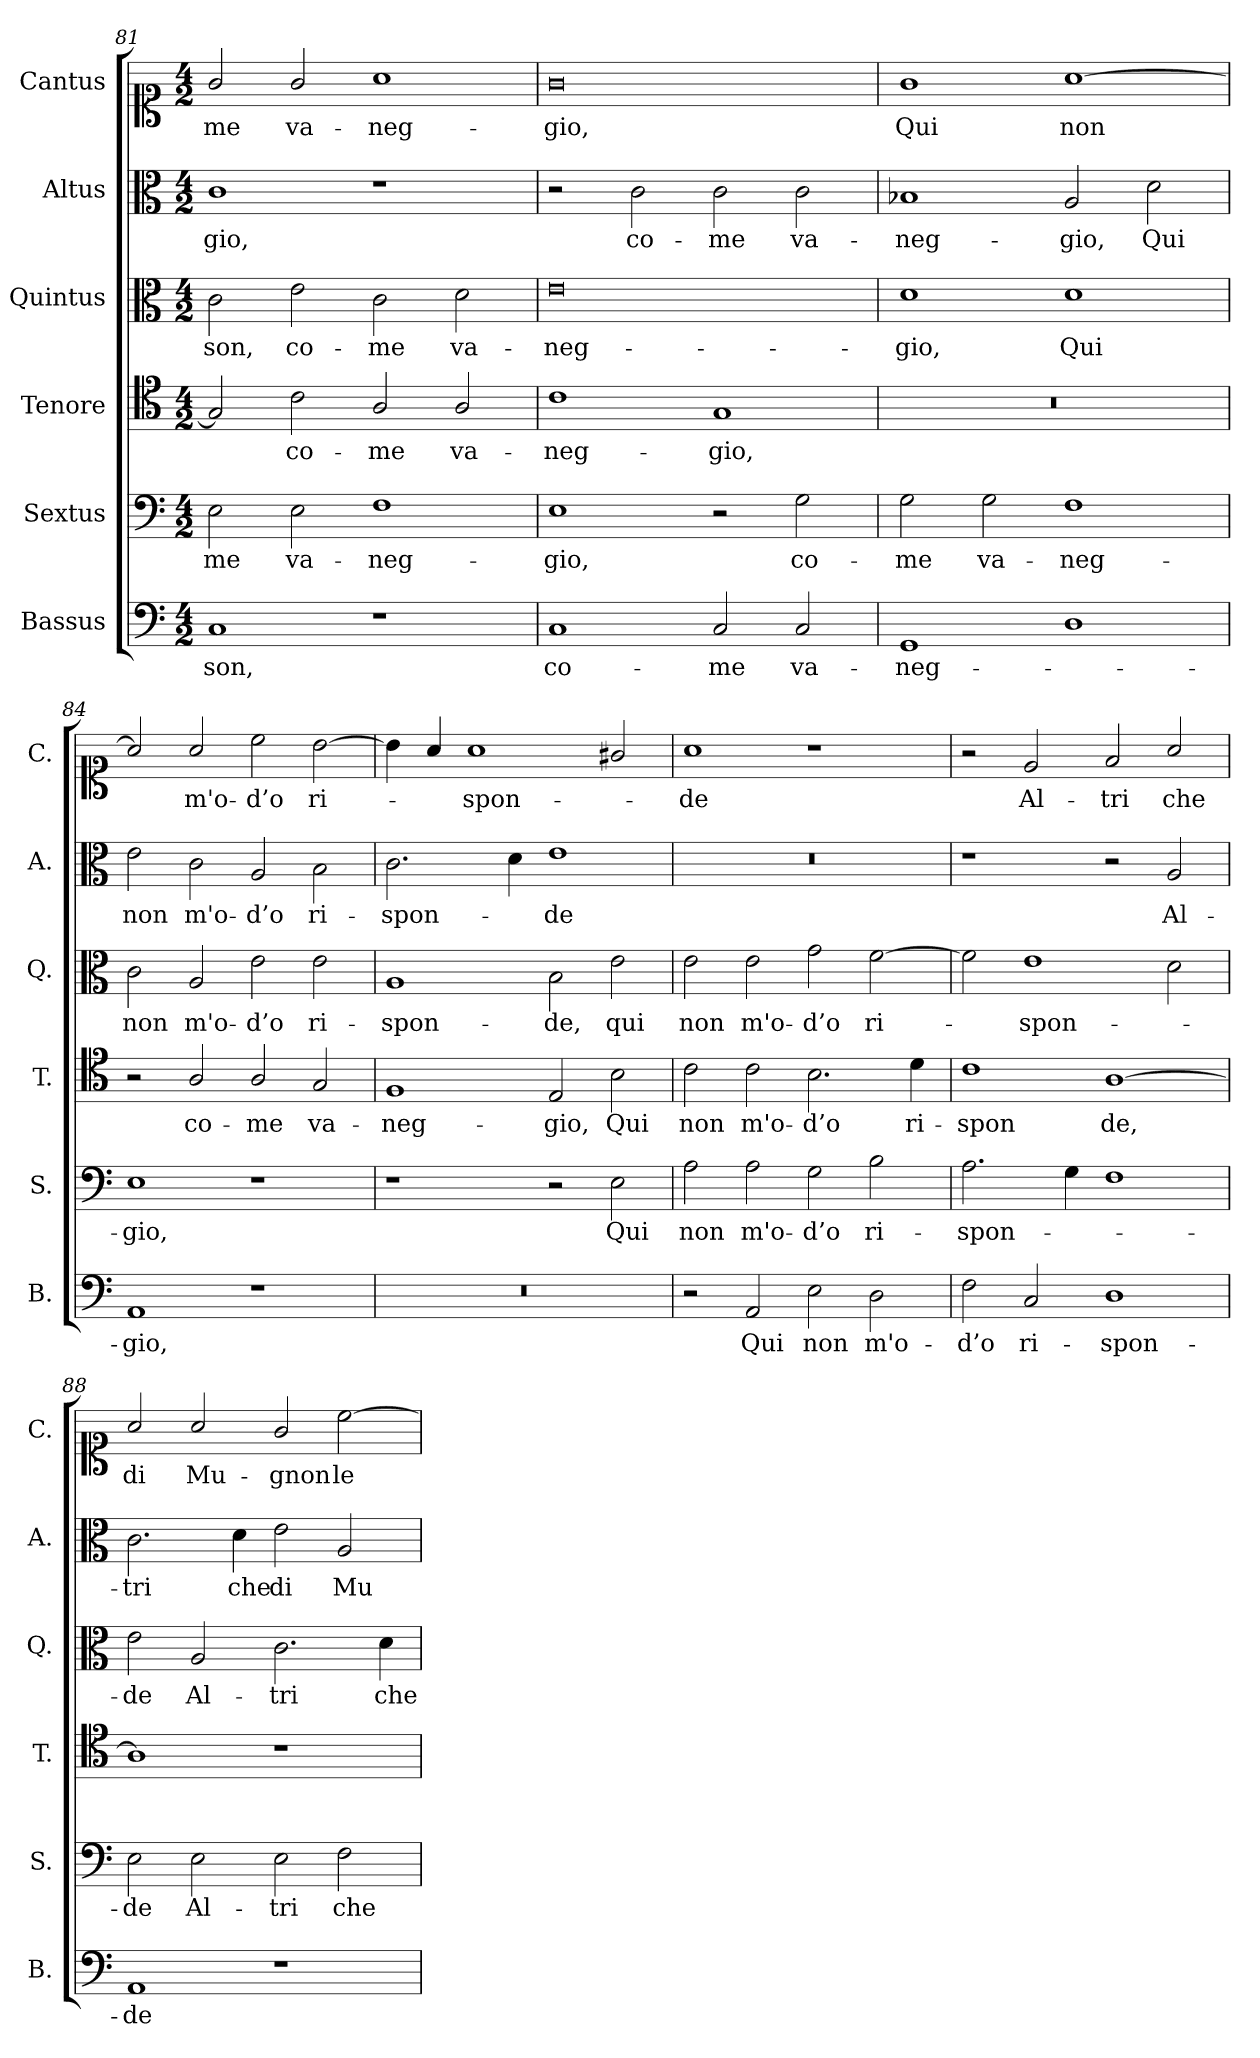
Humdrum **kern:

**kern	**text	**kern	**text	**kern	**text	**kern	**text	**kern	**text	**kern	**text
*part6	*part6	*part5	*part5	*part4	*part4	*part3	*part3	*part2	*part2	*part1	*part1
*staff6	*staff6	*staff5	*staff5	*staff4	*staff4	*staff3	*staff3	*staff2	*staff2	*staff1	*staff1
*I"Bassus	*	*I"Sextus	*	*I"Tenore	*	*I"Quintus	*	*I"Altus	*	*I"Cantus	*
*I'B.	*	*I'S.	*	*I'T.	*	*I'Q.	*	*I'A.	*	*I'C.	*
*clefF4	*	*clefF4	*	*clefC4	*	*clefC3	*	*clefC3	*	*clefC1	*
*k[]	*	*k[]	*	*k[]	*	*k[]	*	*k[]	*	*k[]	*
*M4/2	*	*M4/2	*	*M4/2	*	*M4/2	*	*M4/2	*	*M4/2	*
=81	=81	=81	=81	=81	=81	=81	=81	=81	=81	=81	=81
!	!LO:LY:b	!	!LO:LY:b	!	!	!	!LO:LY:b	!	!LO:LY:b	!	!LO:LY:b
1C	son,	2E\	-me	2G/]	.	2c\	son,	1c	-gio,	2g/	-me
!	!	!	!LO:LY:b	!	!LO:LY:b	!	!LO:LY:b	!	!	!	!LO:LY:b
.	.	2E\	va-	2c\	co-	2e\	co-	.	.	2g/	va-
!	!	!	!LO:LY:b	!	!LO:LY:b	!	!LO:LY:b	!	!	!	!LO:LY:b
1r	.	1F	-neg-	2A/	-me	2c\	-me	1r	.	1a	-neg-
!	!	!	!	!	!LO:LY:b	!	!LO:LY:b	!	!	!	!
.	.	.	.	2A/	va-	2d\	va-	.	.	.	.
=82	=82	=82	=82	=82	=82	=82	=82	=82	=82	=82	=82
!	!LO:LY:b	!	!LO:LY:b	!	!LO:LY:b	!	!LO:LY:b	!	!	!	!LO:LY:b
1C	co-	1E	-gio,	1c	-neg-	0e	-neg-	2r	.	0g	-gio,
!	!	!	!	!	!	!	!	!	!LO:LY:b	!	!
.	.	.	.	.	.	.	.	2c\	co-	.	.
!	!LO:LY:b	!	!	!	!LO:LY:b	!	!	!	!LO:LY:b	!	!
2C/	-me	2r	.	1G	-gio,	.	.	2c\	-me	.	.
!	!LO:LY:b	!	!LO:LY:b	!	!	!	!	!	!LO:LY:b	!	!
2C/	va-	2G\	co-	.	.	.	.	2c\	va-	.	.
!!LO:PB:g=z
=83	=83	=83	=83	=83	=83	=83	=83	=83	=83	=83	=83
!	!LO:LY:b	!	!LO:LY:b	!	!	!	!LO:LY:b	!	!LO:LY:b	!	!LO:LY:b
1GG	-neg-	2G\	-me	0r	.	1d	-gio,	1B-X	-neg-	1g	Qui
!	!	!	!LO:LY:b	!	!	!	!	!	!	!	!
.	.	2G\	va-	.	.	.	.	.	.	.	.
!	!	!	!LO:LY:b	!	!	!	!LO:LY:b	!	!LO:LY:b	!	!LO:LY:b
1D	.	1F	-neg-	.	.	1d	Qui	2A/	-gio,	[1a	non
!	!	!	!	!	!	!	!	!	!LO:LY:b	!	!
.	.	.	.	.	.	.	.	2d\	Qui	.	.
=84	=84	=84	=84	=84	=84	=84	=84	=84	=84	=84	=84
!	!LO:LY:b	!	!LO:LY:b	!	!	!	!LO:LY:b	!	!LO:LY:b	!	!
1AA	-gio,	1E	-gio,	2r	.	2c\	non	2e\	non	2a/]	.
!	!	!	!	!	!LO:LY:b	!	!LO:LY:b	!	!LO:LY:b	!	!LO:LY:b
.	.	.	.	2A/	co-	2A/	m'o-	2c\	m'o-	2a/	m'o-
!	!	!	!	!	!LO:LY:b	!	!LO:LY:b	!	!LO:LY:b	!	!LO:LY:b
1r	.	1r	.	2A/	-me	2e\	-d’o	2A/	-d’o	2cc\	-d’o
!	!	!	!	!	!LO:LY:b	!	!LO:LY:b	!	!LO:LY:b	!	!LO:LY:b
.	.	.	.	2G/	va-	2e\	ri-	2B\	ri-	[2b\	ri-
=85	=85	=85	=85	=85	=85	=85	=85	=85	=85	=85	=85
!	!	!	!	!	!LO:LY:b	!	!LO:LY:b	!	!LO:LY:b	!	!
0r	.	1r	.	1F	-neg-	1A	-spon-	2.c\	-spon-	4b\]	.
.	.	.	.	.	.	.	.	.	.	4a/	.
!	!	!	!	!	!	!	!	!	!	!	!LO:LY:b
.	.	.	.	.	.	.	.	.	.	1a	-spon-
.	.	.	.	.	.	.	.	4d\	.	.	.
!	!	!	!	!	!LO:LY:b	!	!LO:LY:b	!	!LO:LY:b	!	!
.	.	2r	.	2E/	-gio,	2B\	-de,	1e	-de	.	.
!	!	!	!LO:LY:b	!	!LO:LY:b	!	!LO:LY:b	!	!	!	!
.	.	2E\	Qui	2B\	Qui	2e\	qui	.	.	2g#X/	.
=86	=86	=86	=86	=86	=86	=86	=86	=86	=86	=86	=86
!	!	!	!LO:LY:b	!	!LO:LY:b	!	!LO:LY:b	!	!	!	!LO:LY:b
2r	.	2A\	non	2c\	non	2e\	non	0r	.	1a	-de
!	!LO:LY:b	!	!LO:LY:b	!	!LO:LY:b	!	!LO:LY:b	!	!	!	!
2AA/	Qui	2A\	m'o-	2c\	m'o-	2e\	m'o-	.	.	.	.
!	!LO:LY:b	!	!LO:LY:b	!	!LO:LY:b	!	!LO:LY:b	!	!	!	!
2E\	non	2G\	-d’o	2.B\	-d’o	2g\	-d’o	.	.	1r	.
!	!LO:LY:b	!	!LO:LY:b	!	!	!	!LO:LY:b	!	!	!	!
2D\	m'o-	2B\	ri-	.	.	[2f\	ri-	.	.	.	.
!	!	!	!	!	!LO:LY:b	!	!	!	!	!	!
.	.	.	.	4d\	ri-	.	.	.	.	.	.
!!LO:LB:g=z
=87	=87	=87	=87	=87	=87	=87	=87	=87	=87	=87	=87
!	!LO:LY:b	!	!LO:LY:b	!	!LO:LY:b	!	!	!	!	!	!
2F\	-d’o	2.A\	-spon-	1c	-spon	2f\]	.	1r	.	2r	.
!	!LO:LY:b	!	!	!	!	!	!LO:LY:b	!	!	!	!LO:LY:b
2C/	ri-	.	.	.	.	1e	-spon-	.	.	2e/	Al-
.	.	4G\	.	.	.	.	.	.	.	.	.
!	!LO:LY:b	!	!	!	!LO:LY:b	!	!	!	!	!	!LO:LY:b
1D	spon-	1F	.	[1A	de,	.	.	2r	.	2f/	-tri
!	!	!	!	!	!	!	!	!	!LO:LY:b	!	!LO:LY:b
.	.	.	.	.	.	2d\	.	2A/	Al-	2a/	che
=88	=88	=88	=88	=88	=88	=88	=88	=88	=88	=88	=88
!	!LO:LY:b	!	!LO:LY:b	!	!	!	!LO:LY:b	!	!LO:LY:b	!	!LO:LY:b
1AA	-de	2E\	-de	1A]	.	2e\	-de	2.c\	-tri	2a/	di
!	!	!	!LO:LY:b	!	!	!	!LO:LY:b	!	!	!	!LO:LY:b
.	.	2E\	Al-	.	.	2A/	Al-	.	.	2a/	Mu-
!	!	!	!	!	!	!	!	!	!LO:LY:b	!	!
.	.	.	.	.	.	.	.	4d\	che	.	.
!	!	!	!LO:LY:b	!	!	!	!LO:LY:b	!	!LO:LY:b	!	!LO:LY:b
1r	.	2E\	-tri	1r	.	2.c\	-tri	2e\	di	2g/	-gnon
!	!	!	!LO:LY:b	!	!	!	!	!	!LO:LY:b	!	!LO:LY:b
.	.	2F\	che	.	.	.	.	2A/	Mu-	[2cc\	le
!	!	!	!	!	!	!	!LO:LY:b	!	!	!	!
.	.	.	.	.	.	4d\	che	.	.	.	.
=	=	=	=	=	=	=	=	=	=	=	=
*-	*-	*-	*-	*-	*-	*-	*-	*-	*-	*-	*-
